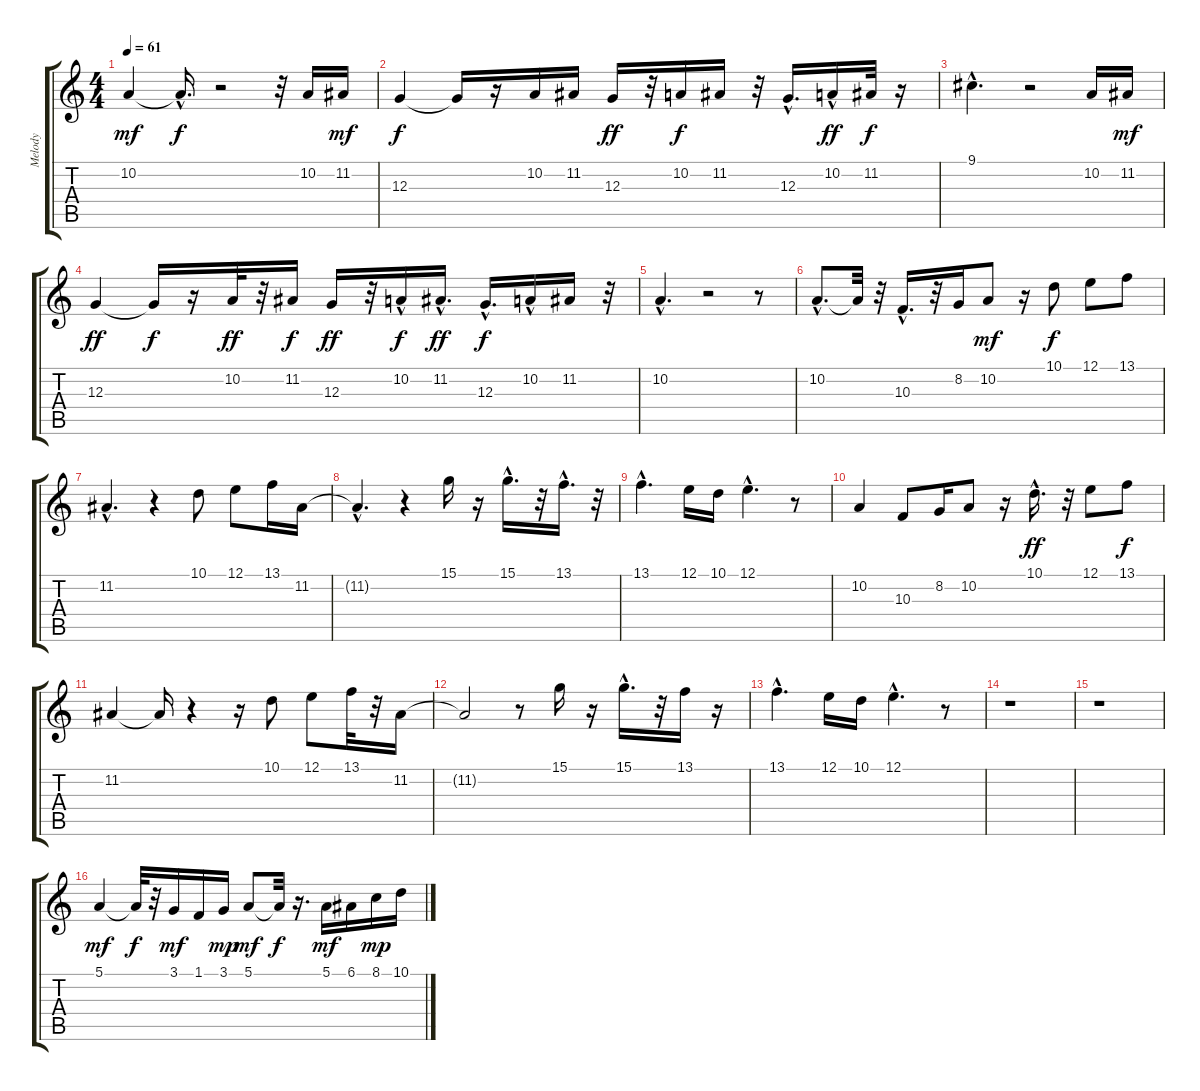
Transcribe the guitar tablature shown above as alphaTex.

\track ("Melody" "Melody") {instrument voiceoohs}
\staff {score tabs}
\tuning (E4 B3 G3 D3 A2 E2) {hide}
\ts (4 4)
\tempo 61
\clef g2
\ks c
10.2.4{dy mf} 10.2{hac t}.16{d dy f} r.2 r.32 10.2.16 11.2.16{dy mf} |
12.3.4{dy f} 12.3{t}.16 r.16 10.2.16 11.2.16 12.3.16{dy ff} r.32 10.2.16{dy f} 11.2.16 r.32 12.3{hac}.16{d} 10.2{hac}.16{dy ff} 11.2.32{dy f} r.16 |
9.1{hac}.4{d} r.2 10.2.16 11.2.16{dy mf} |
12.3.4{dy ff} 12.3{t}.16{dy f} r.16 10.2.32{dy ff} r.32 11.2.16{dy f} 12.3.16{dy ff} r.32 10.2{hac}.16{dy f} 11.2{hac}.16{d dy ff} 12.3{hac}.16{d dy f} 10.2{hac}.16 11.2.16 r.32 |
10.2{hac}.4{d} r.2 r.8 |
10.2{hac}.8{d} 10.2{t}.32 r.32 10.3{hac}.16{d} r.32 8.2.16 10.2.8{dy mf} r.16 10.1.8{dy f} 12.1.8 13.1.8 |
11.2{hac}.4{d} r.4 10.1.8 12.1.8 13.1.16 11.2.16 |
11.2{hac t}.4{d} r.4 15.1.16 r.16 15.1{hac}.16{d} r.32 13.1{hac}.16{d} r.32 |
13.1{hac}.4{d} 12.1.16 10.1.16 12.1{hac}.4{d} r.8 |
10.2.4 10.3.8 8.2.16 10.2.8 r.16 10.1{hac}.16{d dy ff} r.32 12.1.8 13.1.8{dy f} |
11.2.4 11.2{t}.16 r.4 r.16 10.1.8 12.1.8 13.1.32 r.32 11.2.16 |
11.2{t}.2 r.8 15.1.16 r.16 15.1{hac}.16{d} r.32 13.1.16 r.16 |
13.1{hac}.4{d} 12.1.16 10.1.16 12.1{hac}.4{d} r.8 |
r.1 |
r.1 |
5.1.4{dy mf} 5.1{t}.32{dy f} r.32 3.1.16{dy mf} 1.1.16 3.1.16{dy mp} 5.1.8{dy mf} 5.1{t}.32{dy f} r.16{d} 5.1.16{dy mf} 6.1.16 8.1.16{dy mp} 10.1.16
